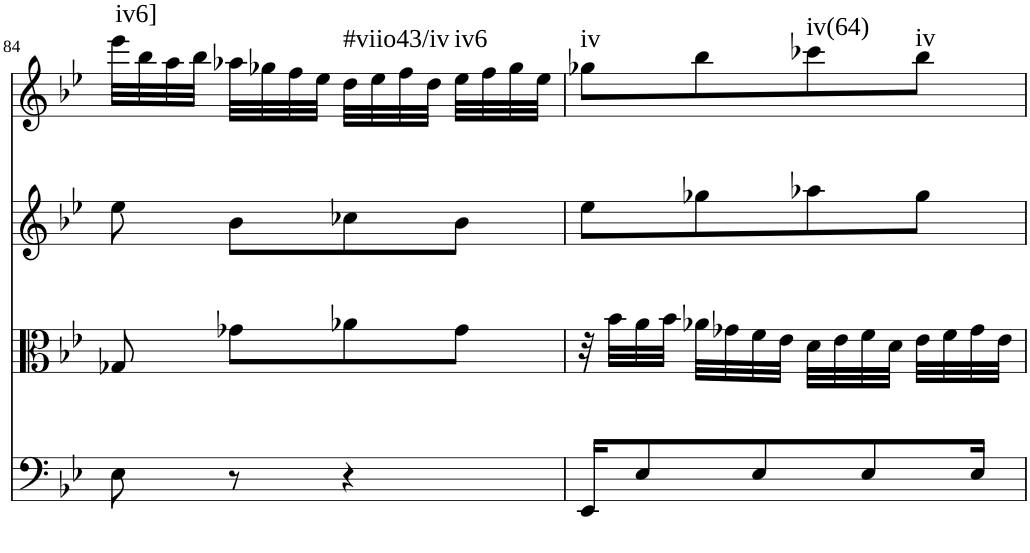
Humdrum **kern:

**kern	**kern	**kern	**kern	**harte
*part4	*part3	*part2	*part1	*part1
*staff4	*staff3	*staff2	*staff1	*
*I"Violoncello	*I"Viola	*I"Violin II	*I"Violin I	*
!!LO:PB:g=z
*clefF4	*clefC3	*clefG2	*clefG2	*
*k[b-e-]	*k[b-e-]	*k[b-e-]	*k[b-e-]	*
*M2/4	*M2/4	*M2/4	*M2/4	*
=84	=84	=84	=84	=84
!	!	!	!	!LO:H:kt=iv6]
8E-\	8G-X/	8ee-\	32eee-\LLL	N
.	.	.	32bb-\	.
.	.	.	32aa\	.
.	.	.	32bb-\JJJ	.
8r	8g-X\L	8b-\L	32aa-X\LLL	.
.	.	.	32gg-X\	.
.	.	.	32ff\	.
.	.	.	32ee-\JJJ	.
!	!	!	!	!LO:H:kt=#viio43/iv
4r	8a-X\	8cc-X\	32dd\LLL	N
.	.	.	32ee-\	.
.	.	.	32ff\	.
.	.	.	32dd\JJJ	.
!	!	!	!	!LO:H:kt=iv6
.	8g-\J	8b-\J	32ee-\LLL	N
.	.	.	32ff\	.
.	.	.	32gg-\	.
.	.	.	32ee-\JJJ	.
=85	=85	=85	=85	=85
!	!	!	!	!LO:H:kt=iv
16EE-/KL	32r	8ee-\L	8gg-X\L	N
.	32b-\LLL	.	.	.
8E-/	32a\	.	.	.
.	32b-\JJJ	.	.	.
.	32a-X\LLL	8gg-X\	8bb-\	.
.	32g-X\	.	.	.
8E-/	32f\	.	.	.
.	32e-\JJJ	.	.	.
!	!	!	!	!LO:H:kt=iv(64)
.	32d\LLL	8aa-X\	8ccc-X\	N
.	32e-\	.	.	.
8E-/	32f\	.	.	.
.	32d\JJJ	.	.	.
!	!	!	!	!LO:H:kt=iv
.	32e-\LLL	8gg-\J	8bb-\J	N
.	32f\	.	.	.
16E-/Jk	32g-\	.	.	.
.	32e-\JJJ	.	.	.
=	=	=	=	=
*-	*-	*-	*-	*-
